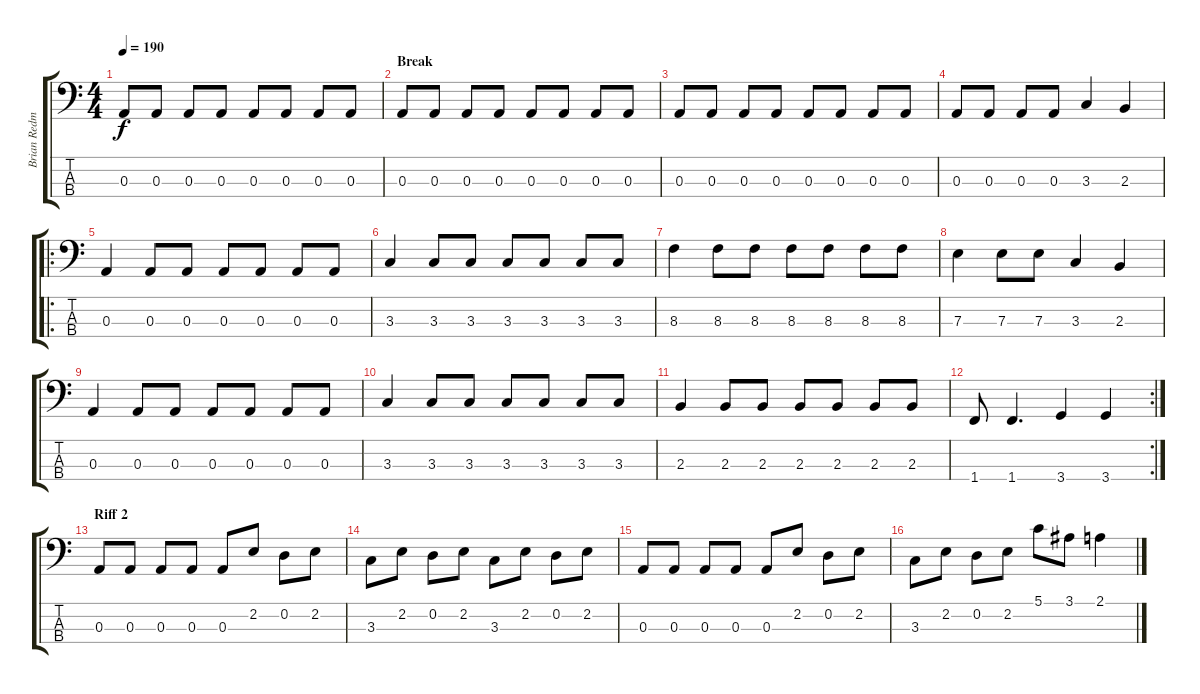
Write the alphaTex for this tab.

\track ("Brian Redman" "Brian Redm") {instrument electricbassfinger}
\staff {score tabs}
\tuning (G2 D2 A1 E1) {hide}
\ts (4 4)
\tempo 190
\clef f4
\ks c
0.3{t}.8{dy f} 0.3.8 0.3.8 0.3.8 0.3.8 0.3.8 0.3.8 0.3.8 |
\section ("" "Break")
0.3.8 0.3.8 0.3.8 0.3.8 0.3.8 0.3.8 0.3.8 0.3.8 |
0.3.8 0.3.8 0.3.8 0.3.8 0.3.8 0.3.8 0.3.8 0.3.8 |
0.3.8 0.3.8 0.3.8 0.3.8 3.3.4 2.3.4 |
\ro
0.3.4 0.3.8 0.3.8 0.3.8 0.3.8 0.3.8 0.3.8 |
3.3.4 3.3.8 3.3.8 3.3.8 3.3.8 3.3.8 3.3.8 |
8.3.4 8.3.8 8.3.8 8.3.8 8.3.8 8.3.8 8.3.8 |
7.3.4 7.3.8 7.3.8 3.3.4 2.3.4 |
0.3.4 0.3.8 0.3.8 0.3.8 0.3.8 0.3.8 0.3.8 |
3.3.4 3.3.8 3.3.8 3.3.8 3.3.8 3.3.8 3.3.8 |
2.3.4 2.3.8 2.3.8 2.3.8 2.3.8 2.3.8 2.3.8 |
\rc 2
1.4.8 1.4.4{d} 3.4.4 3.4.4 |
\section ("" "Riff 2")
0.3.8 0.3.8 0.3.8 0.3.8 0.3.8 2.2.8 0.2.8 2.2.8 |
3.3.8 2.2.8 0.2.8 2.2.8 3.3.8 2.2.8 0.2.8 2.2.8 |
0.3.8 0.3.8 0.3.8 0.3.8 0.3.8 2.2.8 0.2.8 2.2.8 |
3.3.8 2.2.8 0.2.8 2.2.8 5.1.8 3.1.8 2.1.4
